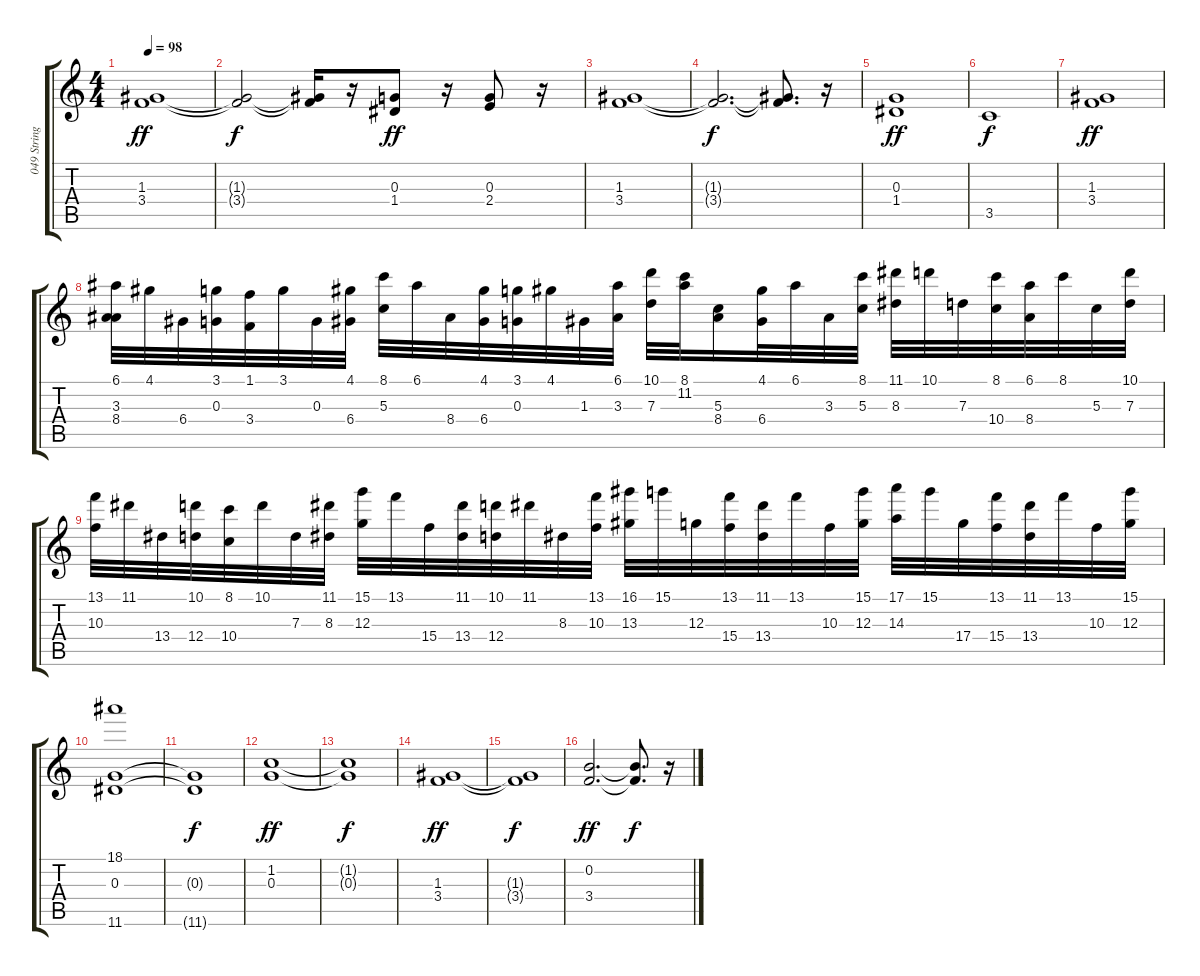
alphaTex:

\track ("049 Strings                             " "049 String") {instrument acousticguitarsteel}
\staff {score tabs}
\tuning (E4 B3 G3 D3 A2 E2) {hide}
\ts (4 4)
\tempo 98
\clef g2
\ks c
(1.3 3.4).1{dy ff} |
(1.3{t} 3.4{t}).2{dy f} (1.3{t} 3.4{t}).16 r.16 (0.3 1.4).8{dy ff} r.16 (0.3 2.4).8 r.16 |
(1.3 3.4).1 |
(1.3{t} 3.4{t}).2{d dy f} (1.3{t} 3.4{t}).8{d} r.16 |
(0.3 1.4).1{dy ff} |
3.5.1{dy f} |
(1.3 3.4).1{dy ff} |
(6.1 3.3 8.4).32 4.1.32 6.4.32 (3.1 0.3).32 (1.1 3.4).32 3.1.32 0.3.32 (4.1 6.4).32 (8.1 5.3).32 6.1.32 8.4.32 (4.1 6.4).32 (3.1 0.3).32 4.1.32 1.3.32 (6.1 3.3).32 (10.1 7.3).32 (8.1 11.2).32 (5.3 8.4).16 (4.1 6.4).32 6.1.32 3.3.32 (8.1 5.3).32 (11.1 8.3).32 10.1.32 7.3.32 (8.1 10.4).32 (6.1 8.4).32 8.1.32 5.3.32 (10.1 7.3).32 |
(13.1 10.3).32 11.1.32 13.4.32 (10.1 12.4).32 (8.1 10.4).32 10.1.32 7.3.32 (11.1 8.3).32 (15.1 12.3).32 13.1.32 15.4.32 (11.1 13.4).32 (10.1 12.4).32 11.1.32 8.3.32 (13.1 10.3).32 (16.1 13.3).32 15.1.32 12.3.32 (13.1 15.4).32 (11.1 13.4).32 13.1.32 10.3.32 (15.1 12.3).32 (17.1 14.3).32 15.1.32 17.4.32 (13.1 15.4).32 (11.1 13.4).32 13.1.32 10.3.32 (15.1 12.3).32 |
(18.1 0.3 11.6).1 |
(0.3{t} 11.6{t}).1{dy f} |
(1.2 0.3).1{dy ff} |
(1.2{t} 0.3{t}).1{dy f} |
(1.3 3.4).1{dy ff} |
(1.3{t} 3.4{t}).1{dy f} |
(0.2 3.4).2{d dy ff} (0.2{t} 3.4{t}).8{d dy f} r.16
